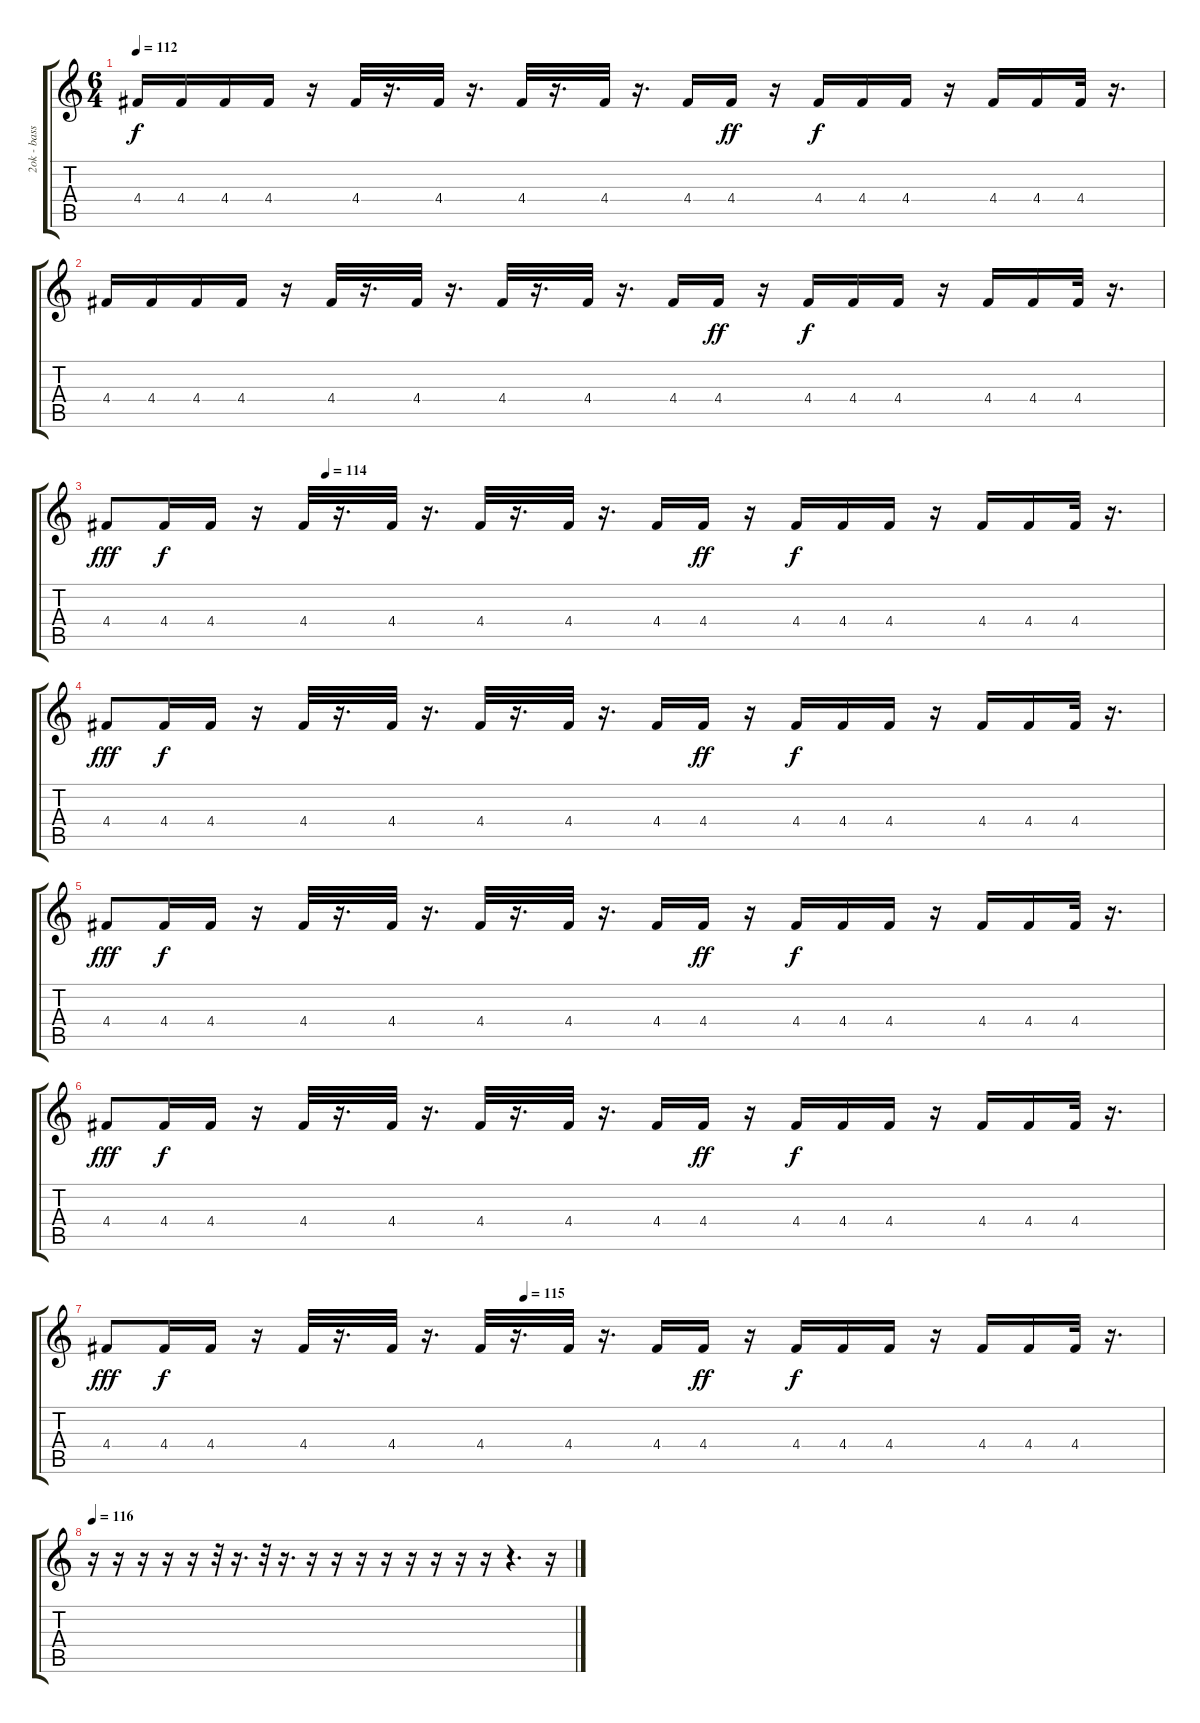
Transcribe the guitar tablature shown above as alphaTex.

\track ("2ok - basso" "2ok - bass") {instrument electricbasspick}
\staff {score tabs}
\tuning (E4 B3 G3 D3 A2 E2) {hide}
\ts (6 4)
\tempo 112
\clef g2
\ks c
4.4.16{dy f} 4.4.16 4.4.16 4.4.16 r.16 4.4.32 r.16{d} 4.4.32 r.16{d} 4.4.32 r.16{d} 4.4.32 r.16{d} 4.4.16 4.4.16{dy ff} r.16 4.4.16{dy f} 4.4.16 4.4.16 r.16 4.4.16 4.4.16 4.4.32 r.16{d} |
4.4.16 4.4.16 4.4.16 4.4.16 r.16 4.4.32 r.16{d} 4.4.32 r.16{d} 4.4.32 r.16{d} 4.4.32 r.16{d} 4.4.16 4.4.16{dy ff} r.16 4.4.16{dy f} 4.4.16 4.4.16 r.16 4.4.16 4.4.16 4.4.32 r.16{d} |
\tempo (114 0.20833333333333334)
4.4.8{dy fff} 4.4.16{dy f} 4.4.16 r.16 4.4.32 r.16{d} 4.4.32 r.16{d} 4.4.32 r.16{d} 4.4.32 r.16{d} 4.4.16 4.4.16{dy ff} r.16 4.4.16{dy f} 4.4.16 4.4.16 r.16 4.4.16 4.4.16 4.4.32 r.16{d} |
4.4.8{dy fff} 4.4.16{dy f} 4.4.16 r.16 4.4.32 r.16{d} 4.4.32 r.16{d} 4.4.32 r.16{d} 4.4.32 r.16{d} 4.4.16 4.4.16{dy ff} r.16 4.4.16{dy f} 4.4.16 4.4.16 r.16 4.4.16 4.4.16 4.4.32 r.16{d} |
4.4.8{dy fff} 4.4.16{dy f} 4.4.16 r.16 4.4.32 r.16{d} 4.4.32 r.16{d} 4.4.32 r.16{d} 4.4.32 r.16{d} 4.4.16 4.4.16{dy ff} r.16 4.4.16{dy f} 4.4.16 4.4.16 r.16 4.4.16 4.4.16 4.4.32 r.16{d} |
4.4.8{dy fff} 4.4.16{dy f} 4.4.16 r.16 4.4.32 r.16{d} 4.4.32 r.16{d} 4.4.32 r.16{d} 4.4.32 r.16{d} 4.4.16 4.4.16{dy ff} r.16 4.4.16{dy f} 4.4.16 4.4.16 r.16 4.4.16 4.4.16 4.4.32 r.16{d} |
\tempo (115 0.3958333333333333)
4.4.8{dy fff} 4.4.16{dy f} 4.4.16 r.16 4.4.32 r.16{d} 4.4.32 r.16{d} 4.4.32 r.16{d} 4.4.32 r.16{d} 4.4.16 4.4.16{dy ff} r.16 4.4.16{dy f} 4.4.16 4.4.16 r.16 4.4.16 4.4.16 4.4.32 r.16{d} |
\tempo 116
r.16 r.16 r.16 r.16 r.16 r.32 r.16{d} r.32 r.16{d} r.16 r.16 r.16 r.16 r.16 r.16 r.16 r.16 r.4{d} r.16
